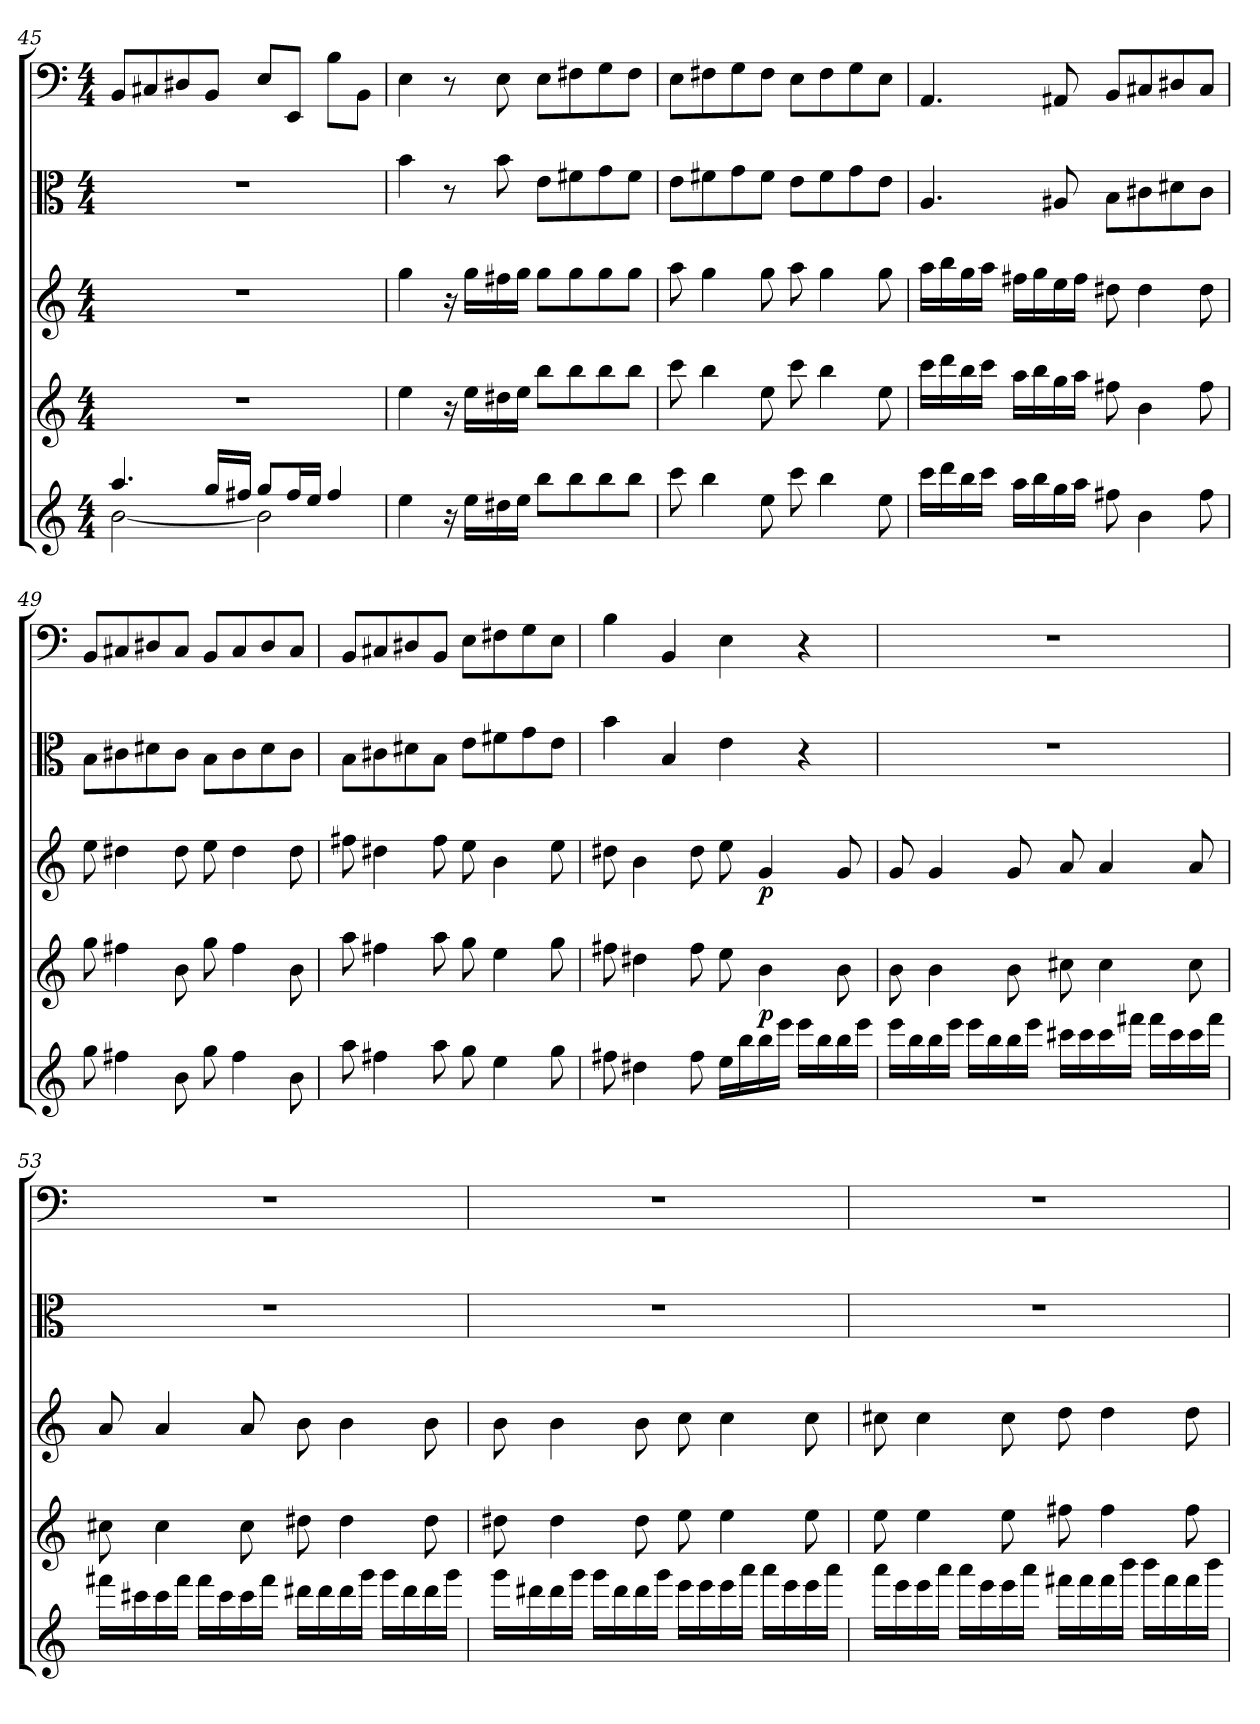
**kern	**kern	**dynam	**kern	**dynam	**kern	**kern
*part5	*part4	*part4	*part3	*part3	*part2	*part1
*staff5	*staff4	*staff4	*staff3	*staff3	*staff2	*staff1
*clefG2	*clefG2	*	*clefG2	*	*clefC3	*clefF4
*k[]	*k[]	*	*k[]	*	*k[]	*k[]
*C:	*C:	*	*C:	*	*C:	*C:
*M4/4	*M4/4	*	*M4/4	*	*M4/4	*M4/4
=45	=45	=45	=45	=45	=45	=45
*^	*	*	*	*	*	*
4.aa/	[2b\	1r	.	1r	.	1r	8BB/L
.	.	.	.	.	.	.	8C#X/
.	.	.	.	.	.	.	8D#X/
16gg/LL	.	.	.	.	.	.	8BB/J
16ff#X/JJ	.	.	.	.	.	.	.
8gg/L	2b\]	.	.	.	.	.	8E/L
16ff#/L	.	.	.	.	.	.	8EE/J
16ee/JJ	.	.	.	.	.	.	.
4ff#/	.	.	.	.	.	.	8B\L
.	.	.	.	.	.	.	8BB\J
*v	*v	*	*	*	*	*	*
=46	=46	=46	=46	=46	=46	=46
4ee\	4ee\	.	4gg\	.	4b\	4E\
16r	16r	.	16r	.	8r	8r
16ee\LL	16ee\LL	.	16gg\LL	.	.	.
16dd#X\	16dd#X\	.	16ff#X\	.	8b\	8E\
16ee\JJ	16ee\JJ	.	16gg\JJ	.	.	.
8bb\L	8bb\L	.	8gg\L	.	8e\L	8E\L
8bb\	8bb\	.	8gg\	.	8f#X\	8F#X\
8bb\	8bb\	.	8gg\	.	8g\	8G\
8bb\J	8bb\J	.	8gg\J	.	8f#\J	8F#\J
=47	=47	=47	=47	=47	=47	=47
8ccc\	8ccc\	.	8aa\	.	8e\L	8E\L
4bb\	4bb\	.	4gg\	.	8f#X\	8F#X\
.	.	.	.	.	8g\	8G\
8ee\	8ee\	.	8gg\	.	8f#\J	8F#\J
8ccc\	8ccc\	.	8aa\	.	8e\L	8E\L
4bb\	4bb\	.	4gg\	.	8f#\	8F#\
.	.	.	.	.	8g\	8G\
8ee\	8ee\	.	8gg\	.	8e\J	8E\J
=48	=48	=48	=48	=48	=48	=48
16ccc\LL	16ccc\LL	.	16aa\LL	.	4.A/	4.AA/
16ddd\	16ddd\	.	16bb\	.	.	.
16bb\	16bb\	.	16gg\	.	.	.
16ccc\JJ	16ccc\JJ	.	16aa\JJ	.	.	.
16aa\LL	16aa\LL	.	16ff#X\LL	.	.	.
16bb\	16bb\	.	16gg\	.	.	.
16gg\	16gg\	.	16ee\	.	8A#X/	8AA#X/
16aa\JJ	16aa\JJ	.	16ff#\JJ	.	.	.
8ff#X\	8ff#X\	.	8dd#X\	.	8B\L	8BB/L
4b\	4b\	.	4dd#\	.	8c#X\	8C#X/
.	.	.	.	.	8d#X\	8D#X/
8ff#\	8ff#\	.	8dd#\	.	8c#\J	8C#/J
=49	=49	=49	=49	=49	=49	=49
8gg\	8gg\	.	8ee\	.	8B\L	8BB/L
4ff#X\	4ff#X\	.	4dd#X\	.	8c#X\	8C#X/
.	.	.	.	.	8d#X\	8D#X/
8b\	8b\	.	8dd#\	.	8c#\J	8C#/J
8gg\	8gg\	.	8ee\	.	8B\L	8BB/L
4ff#\	4ff#\	.	4dd#\	.	8c#\	8C#/
.	.	.	.	.	8d#\	8D#/
8b\	8b\	.	8dd#\	.	8c#\J	8C#/J
=50	=50	=50	=50	=50	=50	=50
8aa\	8aa\	.	8ff#X\	.	8B\L	8BB/L
4ff#X\	4ff#X\	.	4dd#X\	.	8c#X\	8C#X/
.	.	.	.	.	8d#X\	8D#X/
8aa\	8aa\	.	8ff#\	.	8B\J	8BB/J
8gg\	8gg\	.	8ee\	.	8e\L	8E\L
4ee\	4ee\	.	4b\	.	8f#X\	8F#X\
.	.	.	.	.	8g\	8G\
8gg\	8gg\	.	8ee\	.	8e\J	8E\J
=51	=51	=51	=51	=51	=51	=51
8ff#X\	8ff#X\	.	8dd#X\	.	4b\	4B\
4dd#X\	4dd#X\	.	4b\	.	.	.
.	.	.	.	.	4B/	4BB/
8ff#\	8ff#\	.	8dd#\	.	.	.
16ee\LL	8ee\	.	8ee\	.	4e\	4E\
16bb\	.	.	.	.	.	.
16bb\	4b\	p	4g/	p	.	.
16eee\JJ	.	.	.	.	.	.
16eee\LL	.	.	.	.	4r	4r
16bb\	.	.	.	.	.	.
16bb\	8b\	.	8g/	.	.	.
16eee\JJ	.	.	.	.	.	.
=52	=52	=52	=52	=52	=52	=52
16eee\LL	8b\	.	8g/	.	1r	1r
16bb\	.	.	.	.	.	.
16bb\	4b\	.	4g/	.	.	.
16eee\JJ	.	.	.	.	.	.
16eee\LL	.	.	.	.	.	.
16bb\	.	.	.	.	.	.
16bb\	8b\	.	8g/	.	.	.
16eee\JJ	.	.	.	.	.	.
16ccc#X\LL	8cc#X\	.	8a/	.	.	.
16ccc#\	.	.	.	.	.	.
16ccc#\	4cc#\	.	4a/	.	.	.
16fff#X\JJ	.	.	.	.	.	.
16fff#\LL	.	.	.	.	.	.
16ccc#\	.	.	.	.	.	.
16ccc#\	8cc#\	.	8a/	.	.	.
16fff#\JJ	.	.	.	.	.	.
=53	=53	=53	=53	=53	=53	=53
16fff#X\LL	8cc#X\	.	8a/	.	1r	1r
16ccc#X\	.	.	.	.	.	.
16ccc#\	4cc#\	.	4a/	.	.	.
16fff#\JJ	.	.	.	.	.	.
16fff#\LL	.	.	.	.	.	.
16ccc#\	.	.	.	.	.	.
16ccc#\	8cc#\	.	8a/	.	.	.
16fff#\JJ	.	.	.	.	.	.
16ddd#X\LL	8dd#X\	.	8b\	.	.	.
16ddd#\	.	.	.	.	.	.
16ddd#\	4dd#\	.	4b\	.	.	.
16ggg\JJ	.	.	.	.	.	.
16ggg\LL	.	.	.	.	.	.
16ddd#\	.	.	.	.	.	.
16ddd#\	8dd#\	.	8b\	.	.	.
16ggg\JJ	.	.	.	.	.	.
=54	=54	=54	=54	=54	=54	=54
16ggg\LL	8dd#X\	.	8b\	.	1r	1r
16ddd#X\	.	.	.	.	.	.
16ddd#\	4dd#\	.	4b\	.	.	.
16ggg\JJ	.	.	.	.	.	.
16ggg\LL	.	.	.	.	.	.
16ddd#\	.	.	.	.	.	.
16ddd#\	8dd#\	.	8b\	.	.	.
16ggg\JJ	.	.	.	.	.	.
16eee\LL	8ee\	.	8cc\	.	.	.
16eee\	.	.	.	.	.	.
16eee\	4ee\	.	4cc\	.	.	.
16aaa\JJ	.	.	.	.	.	.
16aaa\LL	.	.	.	.	.	.
16eee\	.	.	.	.	.	.
16eee\	8ee\	.	8cc\	.	.	.
16aaa\JJ	.	.	.	.	.	.
=55	=55	=55	=55	=55	=55	=55
16aaa\LL	8ee\	.	8cc#X\	.	1r	1r
16eee\	.	.	.	.	.	.
16eee\	4ee\	.	4cc#\	.	.	.
16aaa\JJ	.	.	.	.	.	.
16aaa\LL	.	.	.	.	.	.
16eee\	.	.	.	.	.	.
16eee\	8ee\	.	8cc#\	.	.	.
16aaa\JJ	.	.	.	.	.	.
16fff#X\LL	8ff#X\	.	8dd\	.	.	.
16fff#\	.	.	.	.	.	.
16fff#\	4ff#\	.	4dd\	.	.	.
16bbb\JJ	.	.	.	.	.	.
16bbb\LL	.	.	.	.	.	.
16fff#\	.	.	.	.	.	.
16fff#\	8ff#\	.	8dd\	.	.	.
16bbb\JJ	.	.	.	.	.	.
=	=	=	=	=	=	=
*-	*-	*-	*-	*-	*-	*-
